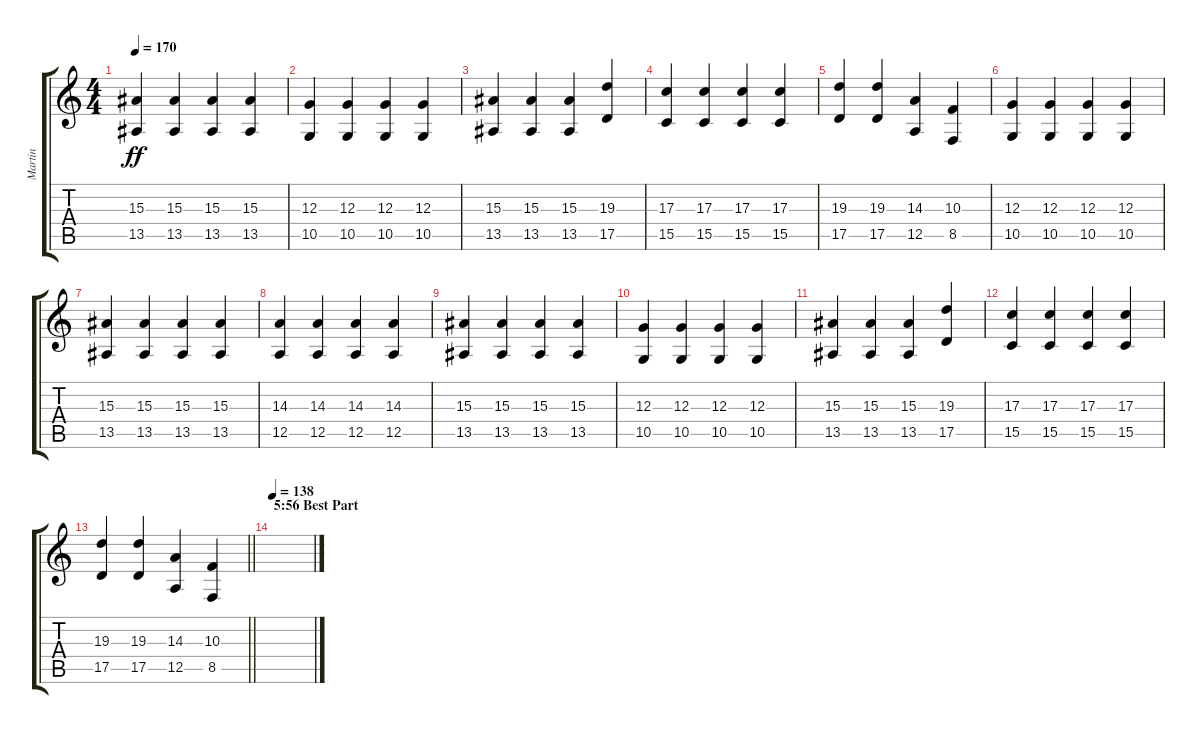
\track ("Martin" "Martin") {instrument brightacousticpiano}
\staff {score tabs}
\tuning (E4 B3 G3 D3 A2 D2) {hide}
\ts (4 4)
\tempo 170
\clef g2
\ks c
(15.3 13.5).4{dy ff} (15.3 13.5).4 (15.3 13.5).4 (15.3 13.5).4 |
(12.3 10.5).4 (12.3 10.5).4 (12.3 10.5).4 (12.3 10.5).4 |
(15.3 13.5).4 (15.3 13.5).4 (15.3 13.5).4 (19.3 17.5).4 |
(17.3 15.5).4 (17.3 15.5).4 (17.3 15.5).4 (17.3 15.5).4 |
(19.3 17.5).4 (19.3 17.5).4 (14.3 12.5).4 (10.3 8.5).4 |
(12.3 10.5).4{volume 10 instrument acousticguitarnylon} (12.3 10.5).4 (12.3 10.5).4 (12.3 10.5).4 |
(15.3 13.5).4 (15.3 13.5).4 (15.3 13.5).4 (15.3 13.5).4 |
(14.3 12.5).4 (14.3 12.5).4 (14.3 12.5).4 (14.3 12.5).4 |
(15.3 13.5).4 (15.3 13.5).4 (15.3 13.5).4 (15.3 13.5).4 |
(12.3 10.5).4 (12.3 10.5).4 (12.3 10.5).4 (12.3 10.5).4 |
(15.3 13.5).4 (15.3 13.5).4 (15.3 13.5).4 (19.3 17.5).4 |
(17.3 15.5).4 (17.3 15.5).4 (17.3 15.5).4 (17.3 15.5).4 |
\barLineRight lightlight
(19.3 17.5).4 (19.3 17.5).4 (14.3 12.5).4 (10.3 8.5).4 |
\section ("" "5:56 Best Part")
\tempo 138
